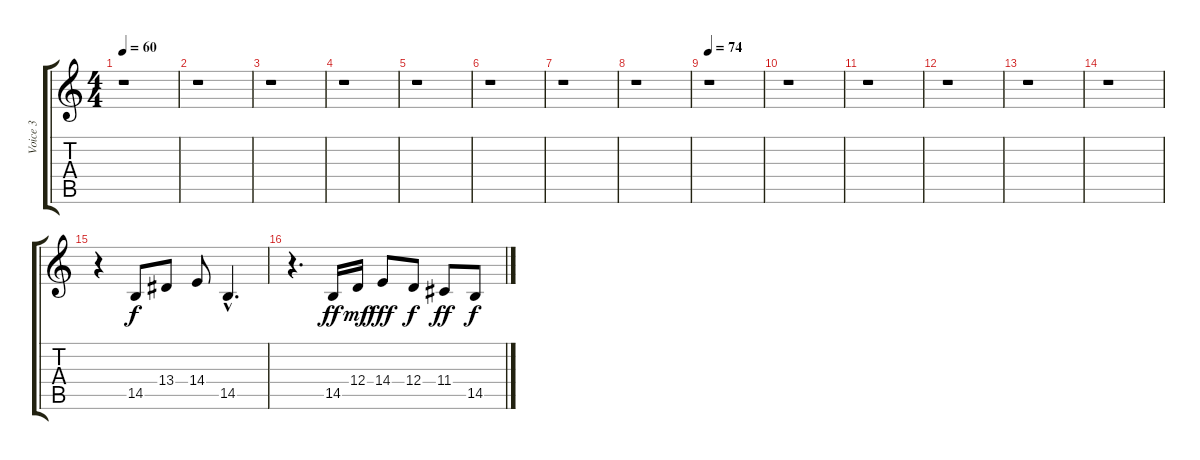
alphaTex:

\track ("Voice 3" "Voice 3") {instrument choiraahs}
\staff {score tabs}
\tuning (E4 B3 G3 D3 A2 E2) {hide}
\ts (4 4)
\tempo 60
\clef g2
\ks c
r.1{dy f} |
r.1 |
r.1 |
r.1 |
r.1 |
r.1 |
r.1 |
r.1 |
\tempo 74
r.1 |
r.1 |
r.1 |
r.1 |
r.1 |
r.1 |
r.4 14.5.8{volume 10 balance 4 instrument synthvoice} 13.4.8 14.4.8 14.5{hac}.4{d} |
r.4{d} 14.5.16{dy ff} 12.4.16{dy mf} 14.4.8{dy fff} 12.4.8{dy f} 11.4.8{dy ff} 14.5.8{dy f}
